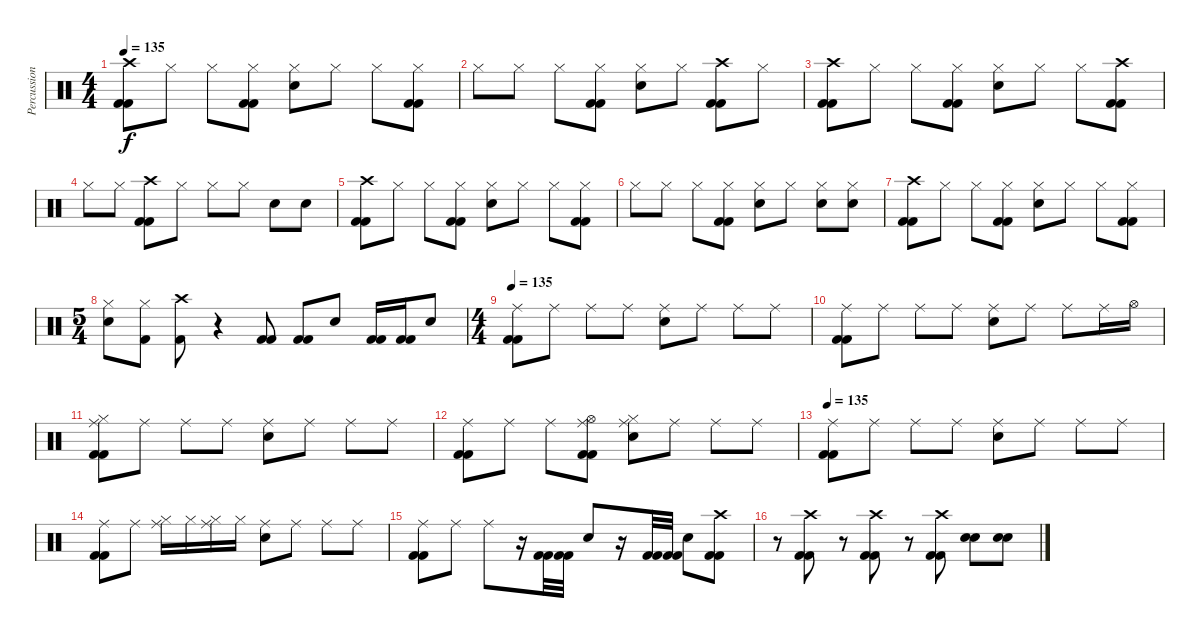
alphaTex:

\track ("Percussions" "Percussion") {instrument percussion}
\staff {score}
\articulation defaults
\ts (4 4)
\tempo 135
\clef neutral
\ks c
("Kick (hit) 2" "Kick (hit) 2" "Crash high (hit)").8{dy f} "Hi-Hat (closed)".8 "Hi-Hat (closed)".8 ("Kick (hit) 2" "Kick (hit) 2" "Hi-Hat (closed)").8 ("Electric Snare (hit)" "Hi-Hat (closed)").8 "Hi-Hat (closed)".8 "Hi-Hat (closed)".8 ("Kick (hit) 2" "Kick (hit) 2" "Hi-Hat (closed)").8 |
"Hi-Hat (closed)".8 "Hi-Hat (closed)".8 "Hi-Hat (closed)".8 ("Kick (hit) 2" "Kick (hit) 2" "Hi-Hat (closed)").8 ("Electric Snare (hit)" "Hi-Hat (closed)").8 "Hi-Hat (closed)".8 ("Kick (hit) 2" "Kick (hit) 2" "Crash high (hit)").8 "Hi-Hat (closed)".8 |
("Kick (hit) 2" "Kick (hit) 2" "Crash high (hit)").8 "Hi-Hat (closed)".8 "Hi-Hat (closed)".8 ("Kick (hit) 2" "Kick (hit) 2" "Hi-Hat (closed)").8 ("Electric Snare (hit)" "Hi-Hat (closed)").8 "Hi-Hat (closed)".8 "Hi-Hat (closed)".8 ("Kick (hit) 2" "Kick (hit) 2" "Crash high (hit)").8 |
"Hi-Hat (closed)".8 "Hi-Hat (closed)".8 ("Kick (hit) 2" "Kick (hit) 2" "Crash high (hit)").8 "Hi-Hat (closed)".8 "Hi-Hat (closed)".8 "Hi-Hat (closed)".8 "Electric Snare (hit)".8 "Electric Snare (hit)".8 |
("Kick (hit) 2" "Kick (hit) 2" "Crash high (hit)").8 "Hi-Hat (closed)".8 "Hi-Hat (closed)".8 ("Kick (hit) 2" "Kick (hit) 2" "Hi-Hat (closed)").8 ("Electric Snare (hit)" "Hi-Hat (closed)").8 "Hi-Hat (closed)".8 "Hi-Hat (closed)".8 ("Kick (hit) 2" "Kick (hit) 2" "Hi-Hat (closed)").8 |
"Hi-Hat (closed)".8 "Hi-Hat (closed)".8 "Hi-Hat (closed)".8 ("Kick (hit) 2" "Kick (hit) 2" "Hi-Hat (closed)").8 ("Electric Snare (hit)" "Hi-Hat (closed)").8 "Hi-Hat (closed)".8 ("Electric Snare (hit)" "Hi-Hat (closed)").8 ("Electric Snare (hit)" "Hi-Hat (closed)").8 |
("Kick (hit) 2" "Kick (hit) 2" "Crash high (hit)").8 "Hi-Hat (closed)".8 "Hi-Hat (closed)".8 ("Kick (hit) 2" "Kick (hit) 2" "Hi-Hat (closed)").8 ("Electric Snare (hit)" "Hi-Hat (closed)").8 "Hi-Hat (closed)".8 "Hi-Hat (closed)".8 ("Kick (hit) 2" "Kick (hit) 2" "Hi-Hat (closed)").8 |
\ts (5 4)
("Electric Snare (hit)" "Hi-Hat (closed)").8 ("Kick (hit) 2" "Hi-Hat (closed)").8 ("Kick (hit) 2" "Crash high (hit)").8 r.4 ("Kick (hit) 2" "Kick (hit) 2").8 ("Kick (hit) 2" "Kick (hit) 2").8 "Electric Snare (hit)".8 ("Kick (hit) 2" "Kick (hit) 2").16 ("Kick (hit) 2" "Kick (hit) 2").16 "Electric Snare (hit)".8 |
\ts (4 4)
\tempo 135
("Kick (hit) 2" "Kick (hit) 2" "Ride (middle)").8 "Ride (middle)".8 "Ride (middle)".8 "Ride (middle)".8 ("Electric Snare (hit)" "Ride (middle)").8 "Ride (middle)".8 "Ride (middle)".8 "Ride (middle)".8 |
("Kick (hit) 2" "Kick (hit) 2" "Ride (middle)").8 "Ride (middle)".8 "Ride (middle)".8 "Ride (middle)".8 ("Electric Snare (hit)" "Ride (middle)").8 "Ride (middle)".8 "Ride (middle)".8 "Ride (middle)".16 "Hi-Hat (open)".16 |
("Kick (hit) 2" "Kick (hit) 2" "Hi-Hat (closed)" "Ride (middle)").8 "Ride (middle)".8 "Ride (middle)".8 "Ride (middle)".8 ("Electric Snare (hit)" "Ride (middle)").8 "Ride (middle)".8 "Ride (middle)".8 "Ride (middle)".8 |
("Kick (hit) 2" "Kick (hit) 2" "Ride (middle)").8 "Ride (middle)".8 "Ride (middle)".8 ("Kick (hit) 2" "Kick (hit) 2" "Hi-Hat (open)" "Ride (middle)").8 ("Electric Snare (hit)" "Hi-Hat (closed)" "Ride (middle)").8 "Ride (middle)".8 "Ride (middle)".8 "Ride (middle)".8 |
\tempo 135
("Kick (hit) 2" "Kick (hit) 2" "Ride (middle)").8 "Ride (middle)".8 "Ride (middle)".8 "Ride (middle)".8 ("Electric Snare (hit)" "Ride (middle)").8 "Ride (middle)".8 "Ride (middle)".8 "Ride (middle)".8 |
("Kick (hit) 2" "Kick (hit) 2" "Ride (middle)").8 "Ride (middle)".8 ("Hi-Hat (closed)" "Ride (middle)").16 "Hi-Hat (closed)".16 ("Hi-Hat (closed)" "Ride (middle)").16 "Hi-Hat (closed)".16 ("Electric Snare (hit)" "Ride (middle)").8 "Ride (middle)".8 "Ride (middle)".8 "Ride (middle)".8 |
("Kick (hit) 2" "Kick (hit) 2" "Ride (middle)").8 "Ride (middle)".8 "Ride (middle)".8 r.16 ("Kick (hit) 2" "Kick (hit) 2").32 ("Kick (hit) 2" "Kick (hit) 2").32 "Electric Snare (hit)".8 r.16 ("Kick (hit) 2" "Kick (hit) 2").32 ("Kick (hit) 2" "Kick (hit) 2").32 "Electric Snare (hit)".8 ("Kick (hit) 2" "Kick (hit) 2" "Crash high (hit)").8 |
r.8 ("Kick (hit) 2" "Kick (hit) 2" "Crash high (hit)").8 r.8 ("Kick (hit) 2" "Kick (hit) 2" "Crash high (hit)").8 r.8 ("Kick (hit) 2" "Kick (hit) 2" "Crash high (hit)").8 ("Electric Snare (hit)" "Electric Snare (hit)").8 ("Electric Snare (hit)" "Electric Snare (hit)").8
